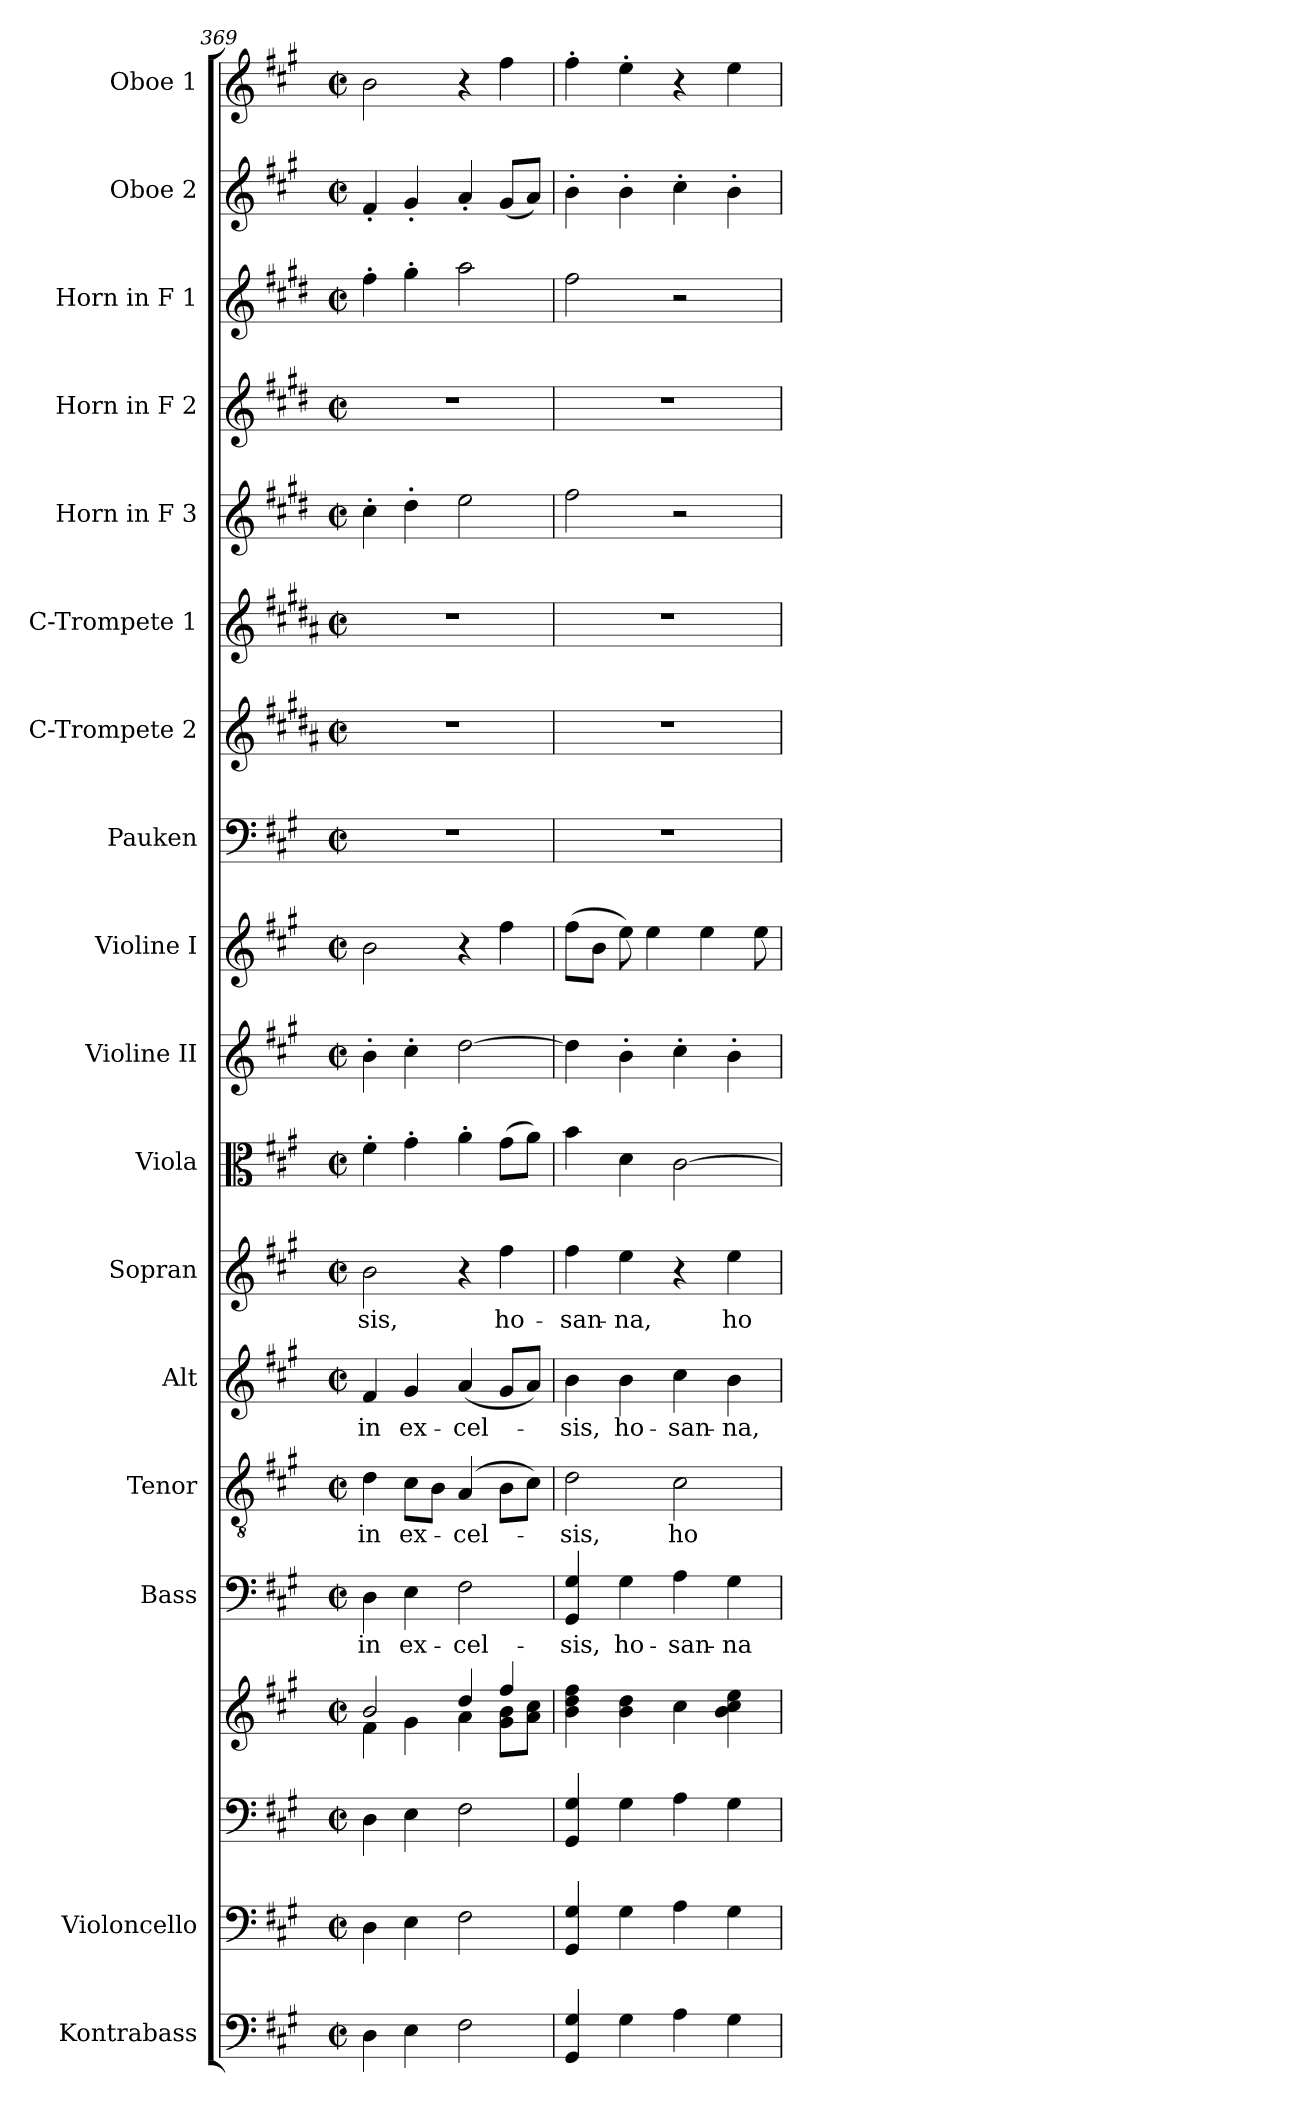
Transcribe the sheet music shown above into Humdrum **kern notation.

**kern	**kern	**kern	**kern	**kern	**text	**kern	**text	**kern	**text	**kern	**text	**kern	**kern	**kern	**kern	**kern	**kern	**kern	**kern	**kern	**kern	**kern
*part18	*part17	*part16	*part16	*part15	*part15	*part14	*part14	*part13	*part13	*part12	*part12	*part11	*part10	*part9	*part8	*part7	*part6	*part5	*part4	*part3	*part2	*part1
*staff19	*staff18	*staff17	*staff16	*staff15	*staff15	*staff14	*staff14	*staff13	*staff13	*staff12	*staff12	*staff11	*staff10	*staff9	*staff8	*staff7	*staff6	*staff5	*staff4	*staff3	*staff2	*staff1
*I"Kontrabass	*I"Violoncello	*	*	*I"Bass	*	*I"Tenor	*	*I"Alt	*	*I"Sopran	*	*I"Viola	*I"Violine II	*I"Violine I	*I"Pauken	*I"C-Trompete 2	*I"C-Trompete 1	*I"Horn in F 3	*I"Horn in F 2	*I"Horn in F 1	*I"Oboe 2	*I"Oboe 1
*I'Kb.	*I'Vc.	*	*	*I'B.	*	*I'T.	*	*I'A.	*	*I'S.	*	*I'Vla.	*I'Vl. II	*I'Vl. I	*I'Pk.	*I'C Trp. 2	*I'C Trp. 1	*	*	*	*I'Ob. 2	*I'Ob. 1
*clefF4	*clefF4	*clefF4	*clefG2	*clefF4	*	*clefGv2	*	*clefG2	*	*clefG2	*	*clefC3	*clefG2	*clefG2	*clefF4	*clefG2	*clefG2	*clefG2	*clefG2	*clefG2	*clefG2	*clefG2
*ITrd7c12	*	*	*	*	*	*	*	*	*	*	*	*	*	*	*	*ITrd1c2	*ITrd1c2	*ITrd4c7	*ITrd4c7	*ITrd4c7	*	*
*k[f#c#g#]	*k[f#c#g#]	*k[f#c#g#]	*k[f#c#g#]	*k[f#c#g#]	*	*k[f#c#g#]	*	*k[f#c#g#]	*	*k[f#c#g#]	*	*k[f#c#g#]	*k[f#c#g#]	*k[f#c#g#]	*k[f#c#g#]	*k[f#c#g#]	*k[f#c#g#]	*k[f#c#g#]	*k[f#c#g#]	*k[f#c#g#]	*k[f#c#g#]	*k[f#c#g#]
*A:	*A:	*A:	*A:	*A:	*	*A:	*	*A:	*	*A:	*	*A:	*A:	*A:	*A:	*A:	*A:	*A:	*A:	*A:	*A:	*A:
*M2/2	*M2/2	*M2/2	*M2/2	*M2/2	*	*M2/2	*	*M2/2	*	*M2/2	*	*M2/2	*M2/2	*M2/2	*M2/2	*M2/2	*M2/2	*M2/2	*M2/2	*M2/2	*M2/2	*M2/2
*met(c|)	*met(c|)	*met(c|)	*met(c|)	*met(c|)	*	*met(c|)	*	*met(c|)	*	*met(c|)	*	*met(c|)	*met(c|)	*met(c|)	*met(c|)	*met(c|)	*met(c|)	*met(c|)	*met(c|)	*met(c|)	*met(c|)	*met(c|)
=369	=369	=369	=369	=369	=369	=369	=369	=369	=369	=369	=369	=369	=369	=369	=369	=369	=369	=369	=369	=369	=369	=369
*	*	*	*^	*	*	*	*	*	*	*	*	*	*	*	*	*	*	*	*	*	*	*
!	!	!	!	!	!	!LO:LY:b	!	!LO:LY:b	!	!LO:LY:b	!	!LO:LY:b	!	!	!	!	!	!	!	!	!	!	!
4DD\	4D\	4D\	2b/	4f#\	4D\	in	4d\	in	4f#/	in	2b\	-sis,	4f#'>\	4b'>\	2b\	1r	1r	1r	4f#'>\	1r	4b'>\	4f#'</	2b\
!	!	!	!	!	!	!LO:LY:b	!	!LO:LY:b	!	!LO:LY:b	!	!	!	!	!	!	!	!	!	!	!	!	!
4EE\	4E\	4E\	.	4g#\	4E\	ex-	8c#\L	ex-	4g#/	ex-	.	.	4g#'>\	4cc#'>\	.	.	.	.	4g#'>\	.	4cc#'>\	4g#'</	.
.	.	.	.	.	.	.	8B\J	.	.	.	.	.	.	.	.	.	.	.	.	.	.	.	.
!	!	!	!	!	!	!LO:LY:b	!	!LO:LY:b	!	!LO:LY:b	!	!	!	!	!	!	!	!	!	!	!	!	!
2FF#\	2F#\	2F#\	4dd/	4a\	2F#\	-cel-	(4A/	-cel-	(<4a/	-cel-	4r	.	4a'>\	[2dd\	4r	.	.	.	2a\	.	2dd\	4a'</	4r
!	!	!	!	!	!	!	!	!	!	!	!	!LO:LY:b	!	!	!	!	!	!	!	!	!	!	!
.	.	.	4ff#/	8g#\ 8b\L	.	.	8B\L	.	8g#/L	.	4ff#\	ho-	(>8g#\L	.	4ff#\	.	.	.	.	.	.	(<8g#/L	4ff#\
.	.	.	.	8a\ 8cc#\J	.	.	8c#\J)	.	8a/J)	.	.	.	8a\J)	.	.	.	.	.	.	.	.	8a/J)	.
=370	=370	=370	=370	=370	=370	=370	=370	=370	=370	=370	=370	=370	=370	=370	=370	=370	=370	=370	=370	=370	=370	=370	=370
!	!	!	!	!	!	!LO:LY:b	!	!LO:LY:b	!	!LO:LY:b	!	!LO:LY:b	!	!	!	!	!	!	!	!	!	!	!
*	*	*	*v	*v	*	*	*	*	*	*	*	*	*	*	*	*	*	*	*	*	*	*	*
4GGG#/ 4GG#/	4GG#/ 4G#/	4GG#/ 4G#/	4b\ 4dd\ 4ff#\	4GG#/ 4G#/	-sis,	2d\	-sis,	4b\	-sis,	4ff#\	-san-	4b\	4dd\]	(>8ff#\L	1r	1r	1r	2b\	1r	2b\	4b'>\	4ff#'>\
.	.	.	.	.	.	.	.	.	.	.	.	.	.	8b\J	.	.	.	.	.	.	.	.
!	!	!	!	!	!LO:LY:b	!	!	!	!LO:LY:b	!	!LO:LY:b	!	!	!	!	!	!	!	!	!	!	!
4GG#\	4G#\	4G#\	4b\ 4dd\	4G#\	ho-	.	.	4b\	ho-	4ee\	-na,	4d\	4b'>\	8ee\)	.	.	.	.	.	.	4b'>\	4ee'>\
.	.	.	.	.	.	.	.	.	.	.	.	.	.	4ee\	.	.	.	.	.	.	.	.
!	!	!	!	!	!LO:LY:b	!	!LO:LY:b	!	!LO:LY:b	!	!	!	!	!	!	!	!	!	!	!	!	!
4AA\	4A\	4A\	4cc#\	4A\	-san-	2c#\	ho-	4cc#\	-san-	4r	.	[2c#\	4cc#'>\	.	.	.	.	2r	.	2r	4cc#'>\	4r
.	.	.	.	.	.	.	.	.	.	.	.	.	.	4ee\	.	.	.	.	.	.	.	.
!	!	!	!	!	!LO:LY:b	!	!	!	!LO:LY:b	!	!LO:LY:b	!	!	!	!	!	!	!	!	!	!	!
4GG#\	4G#\	4G#\	4b\ 4cc#\ 4ee\	4G#\	-na	.	.	4b\	-na,	4ee\	ho-	.	4b'>\	.	.	.	.	.	.	.	4b'>\	4ee\
.	.	.	.	.	.	.	.	.	.	.	.	.	.	8ee\	.	.	.	.	.	.	.	.
=	=	=	=	=	=	=	=	=	=	=	=	=	=	=	=	=	=	=	=	=	=	=
*-	*-	*-	*-	*-	*-	*-	*-	*-	*-	*-	*-	*-	*-	*-	*-	*-	*-	*-	*-	*-	*-	*-
